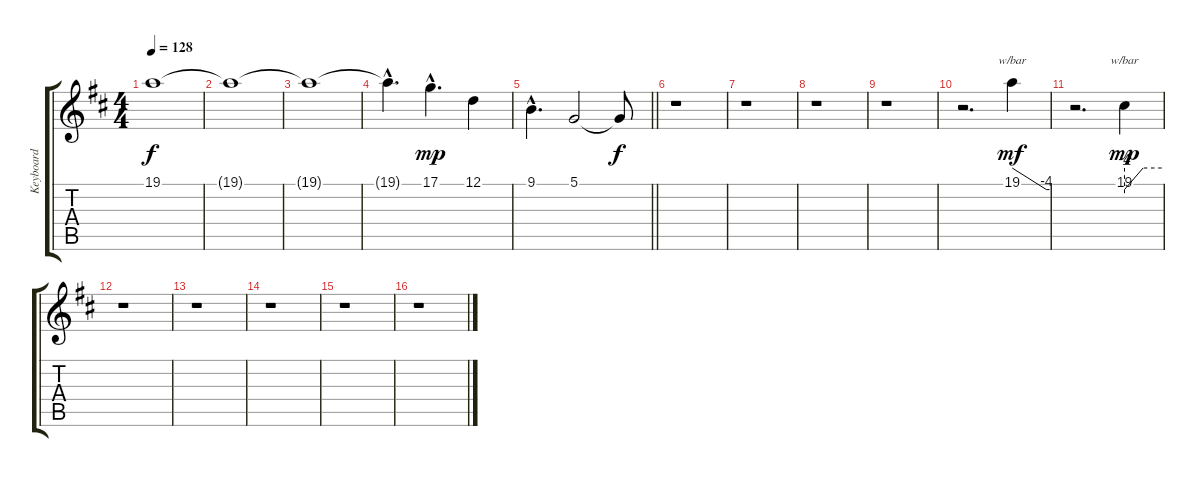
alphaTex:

\track ("Keyboard" "Keyboard") {instrument pad6metallic}
\staff {score tabs}
\tuning (D4 A3 F3 C3 G2 D2) {hide}
\ts (4 4)
\tempo 128
\clef g2
\ks d
19.1{t}.1{dy f} |
19.1{t}.1 |
19.1{t}.1 |
19.1{hac t}.4{d} 17.1{hac}.4{d dy mp} 12.1.4 |
\barLineRight lightlight
9.1{hac}.4{d} 5.1.2 5.1{t}.8{dy f} |
r.1 |
r.1 |
r.1 |
r.1 |
r.2{d} 19.1.4{tbe (custom default 0 0 55 -16 60 -16) dy mf instrument lead2sawtooth} |
r.2{d} 19.1.4{tbe (custom default 0 -16 30 0 60 0) dy mp instrument lead2sawtooth} |
r.1 |
r.1 |
r.1 |
r.1 |
r.1
